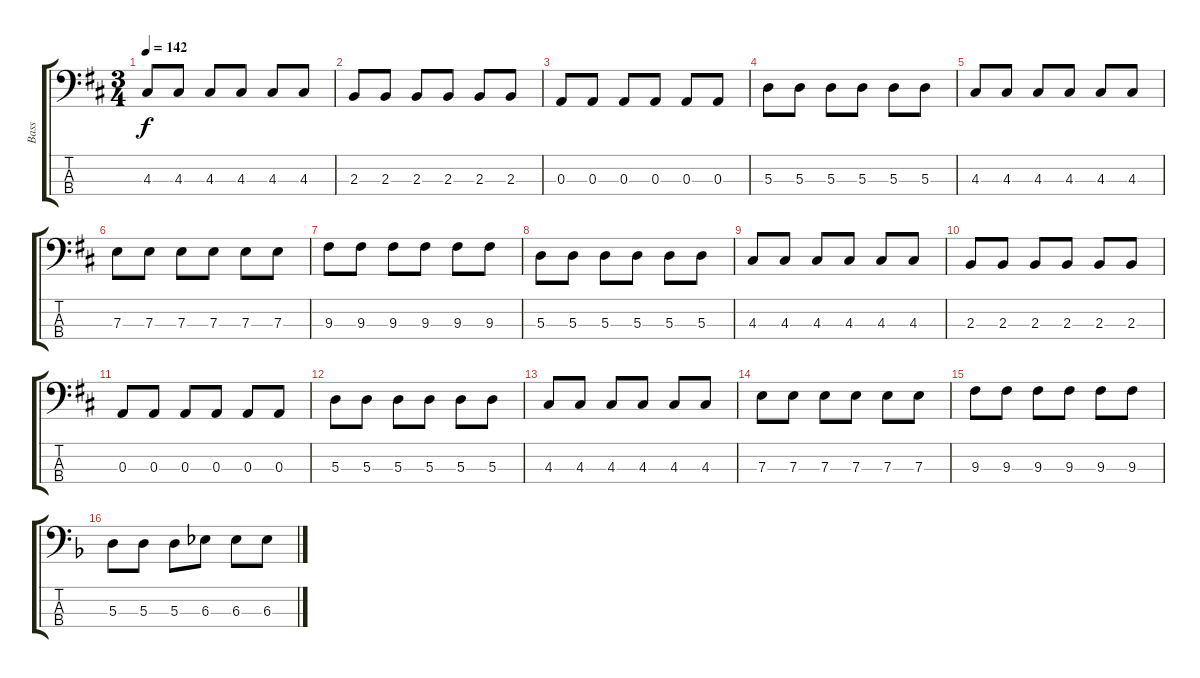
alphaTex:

\track ("Bass" "Bass") {instrument electricbassfinger}
\staff {score tabs}
\tuning (G2 D2 A1 E1) {hide}
\ts (3 4)
\tempo 142
\clef f4
\ks d
4.3.8{dy f} 4.3.8 4.3.8 4.3.8 4.3.8 4.3.8 |
2.3.8 2.3.8 2.3.8 2.3.8 2.3.8 2.3.8 |
0.3.8 0.3.8 0.3.8 0.3.8 0.3.8 0.3.8 |
5.3.8 5.3.8 5.3.8 5.3.8 5.3.8 5.3.8 |
4.3.8 4.3.8 4.3.8 4.3.8 4.3.8 4.3.8 |
7.3.8 7.3.8 7.3.8 7.3.8 7.3.8 7.3.8 |
9.3.8 9.3.8 9.3.8 9.3.8 9.3.8 9.3.8 |
5.3.8 5.3.8 5.3.8 5.3.8 5.3.8 5.3.8 |
4.3.8 4.3.8 4.3.8 4.3.8 4.3.8 4.3.8 |
2.3.8 2.3.8 2.3.8 2.3.8 2.3.8 2.3.8 |
0.3.8 0.3.8 0.3.8 0.3.8 0.3.8 0.3.8 |
5.3.8 5.3.8 5.3.8 5.3.8 5.3.8 5.3.8 |
4.3.8 4.3.8 4.3.8 4.3.8 4.3.8 4.3.8 |
7.3.8 7.3.8 7.3.8 7.3.8 7.3.8 7.3.8 |
9.3.8 9.3.8 9.3.8 9.3.8 9.3.8 9.3.8 |
\ks dminor
5.3.8 5.3.8 5.3.8 6.3.8 6.3.8 6.3.8
